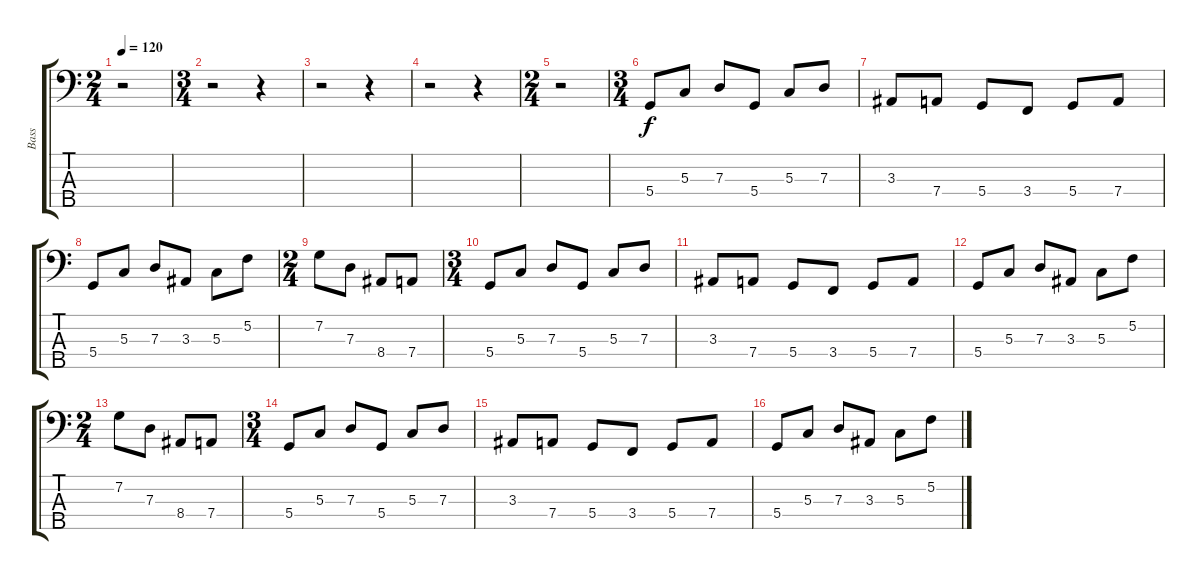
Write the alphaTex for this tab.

\track ("Bass" "Bass") {instrument electricbassfinger}
\staff {score tabs}
\tuning (F2 C2 G1 D1 A0) {hide}
\ts (2 4)
\tempo 120
\clef f4
\ks c
r.2{dy f} |
\ts (3 4)
r.2 r.4 |
r.2 r.4 |
r.2 r.4 |
\ts (2 4)
r.2 |
\ts (3 4)
5.4.8 5.3.8 7.3.8 5.4.8 5.3.8 7.3.8 |
3.3.8 7.4.8 5.4.8 3.4.8 5.4.8 7.4.8 |
5.4.8 5.3.8 7.3.8 3.3.8 5.3.8 5.2.8 |
\ts (2 4)
7.2.8 7.3.8 8.4.8 7.4.8 |
\ts (3 4)
5.4.8 5.3.8 7.3.8 5.4.8 5.3.8 7.3.8 |
3.3.8 7.4.8 5.4.8 3.4.8 5.4.8 7.4.8 |
5.4.8 5.3.8 7.3.8 3.3.8 5.3.8 5.2.8 |
\ts (2 4)
7.2.8 7.3.8 8.4.8 7.4.8 |
\ts (3 4)
5.4.8 5.3.8 7.3.8 5.4.8 5.3.8 7.3.8 |
3.3.8 7.4.8 5.4.8 3.4.8 5.4.8 7.4.8 |
5.4.8 5.3.8 7.3.8 3.3.8 5.3.8 5.2.8
